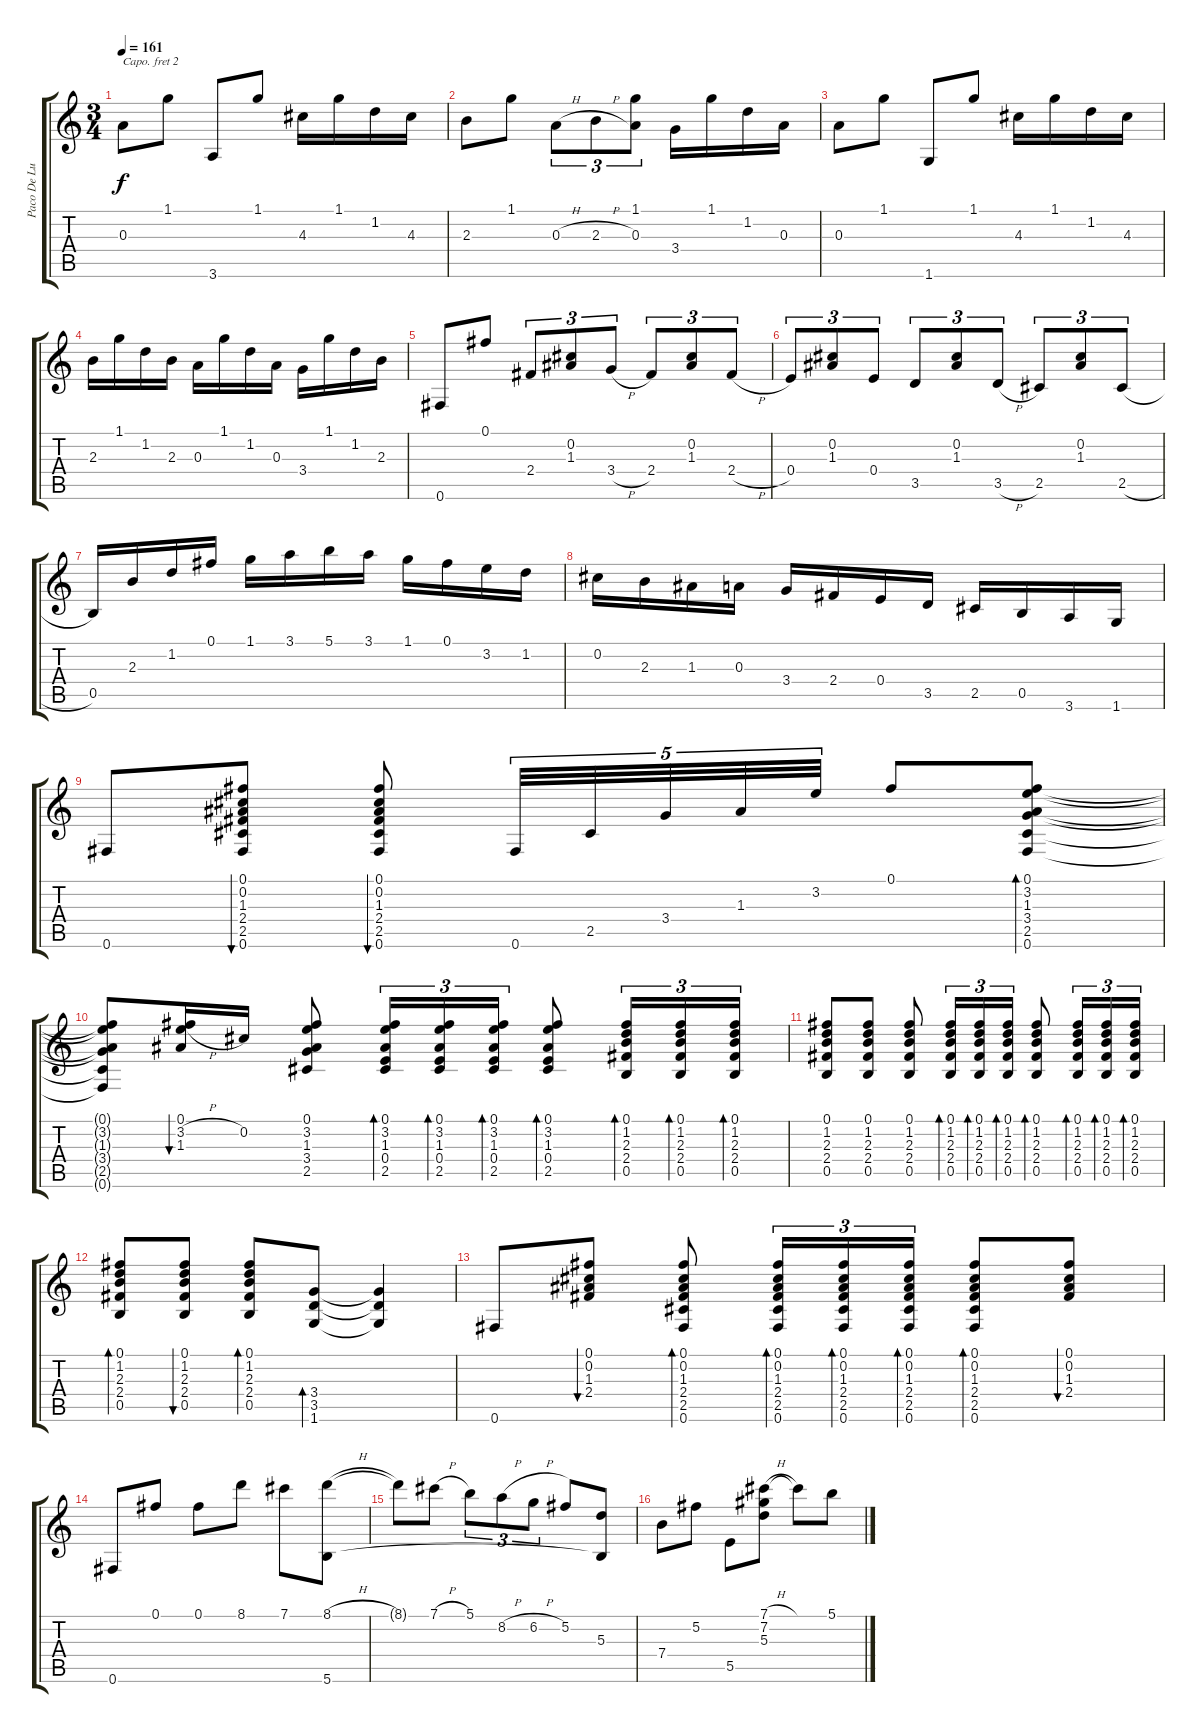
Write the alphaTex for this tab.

\track ("Paco De Lucia" "Paco De Lu") {solo instrument acousticguitarnylon}
\staff {score tabs}
\capo 2
\tuning (E4 B3 G3 D3 A2 E2) {hide}
\ts (3 4)
\tempo 161
\clef g2
\ks c
0.3.8{dy f} 1.1.8 3.6.8 1.1.8 4.3.16 1.1.16 1.2.16 4.3.16 |
2.3.8 1.1.8 0.3{h}.8{tu (3 2)} 2.3{h}.8{tu (3 2)} (1.1 0.3).8{tu (3 2)} 3.4.16 1.1.16 1.2.16 0.3.16 |
0.3.8 1.1.8 1.6.8 1.1.8 4.3.16 1.1.16 1.2.16 4.3.16 |
2.3.16 1.1.16 1.2.16 2.3.16 0.3.16 1.1.16 1.2.16 0.3.16 3.4.16 1.1.16 1.2.16 2.3.16 |
0.6.8 0.1.8 2.4.8{tu (3 2)} (0.2 1.3).8{tu (3 2)} 3.4{h}.8{tu (3 2)} 2.4.8{tu (3 2)} (0.2 1.3).8{tu (3 2)} 2.4{h}.8{tu (3 2)} |
0.4.8{tu (3 2)} (0.2 1.3).8{tu (3 2)} 0.4.8{tu (3 2)} 3.5.8{tu (3 2)} (0.2 1.3).8{tu (3 2)} 3.5{h}.8{tu (3 2)} 2.5.8{tu (3 2)} (0.2 1.3).8{tu (3 2)} 2.5{h}.8{tu (3 2)} |
0.5.16 2.3.16 1.2.16 0.1.16 1.1.16 3.1.16 5.1.16 3.1.16 1.1.16 0.1.16 3.2.16 1.2.16 |
0.2.16 2.3.16 1.3.16 0.3.16 3.4.16 2.4.16 0.4.16 3.5.16 2.5.16 0.5.16 3.6.16 1.6.16 |
0.6.8 (0.1 0.2 1.3 2.4 2.5 0.6).8{bu 60} (0.1 0.2 1.3 2.4 2.5 0.6).8{bu 60} 0.6.32{tu (5 4)} 2.5.32{tu (5 4)} 3.4.32{tu (5 4)} 1.3.32{tu (5 4)} 3.2.32{tu (5 4)} 0.1.8 (0.1 3.2 1.3 3.4 2.5 0.6).8{bd 60} |
(0.1{t} 3.2{t} 1.3{t} 3.4{t} 2.5{t} 0.6{t}).8 (0.1 3.2{h} 1.3).16{bu 60} 0.2.16 (0.1 3.2 1.3 3.4 2.5).8 (0.1 3.2 1.3 0.4 2.5).16{tu (3 2) bd 60} (0.1 3.2 1.3 0.4 2.5).16{tu (3 2) bd 60} (0.1 3.2 1.3 0.4 2.5).16{tu (3 2) bd 60} (0.1 3.2 1.3 0.4 2.5).8{bd 60} (0.1 1.2 2.3 2.4 0.5).16{tu (3 2) bd 60} (0.1 1.2 2.3 2.4 0.5).16{tu (3 2) bd 60} (0.1 1.2 2.3 2.4 0.5).16{tu (3 2) bd 60} |
(0.1 1.2 2.3 2.4 0.5).8 (0.1 1.2 2.3 2.4 0.5).8 (0.1 1.2 2.3 2.4 0.5).8 (0.1 1.2 2.3 2.4 0.5).16{tu (3 2) bd 60} (0.1 1.2 2.3 2.4 0.5).16{tu (3 2) bd 60} (0.1 1.2 2.3 2.4 0.5).16{tu (3 2) bd 60} (0.1 1.2 2.3 2.4 0.5).8{bd 60} (0.1 1.2 2.3 2.4 0.5).16{tu (3 2) bd 60} (0.1 1.2 2.3 2.4 0.5).16{tu (3 2) bd 60} (0.1 1.2 2.3 2.4 0.5).16{tu (3 2) bd 60} |
(0.1 1.2 2.3 2.4 0.5).8{bd 60} (0.1 1.2 2.3 2.4 0.5).8{bu 60} (0.1 1.2 2.3 2.4 0.5).8{bd 60} (3.4 3.5 1.6).8{bd 60} (3.4{t} 3.5{t} 1.6{t}).4 |
0.6.8 (0.1 0.2 1.3 2.4).8{bu 60} (0.1 0.2 1.3 2.4 2.5 0.6).8{bd 60} (0.1 0.2 1.3 2.4 2.5 0.6).16{tu (3 2) bd 60} (0.1 0.2 1.3 2.4 2.5 0.6).16{tu (3 2) bd 60} (0.1 0.2 1.3 2.4 2.5 0.6).16{tu (3 2) bd 60} (0.1 0.2 1.3 2.4 2.5 0.6).8{bd 60} (0.1 0.2 1.3 2.4).8{bu 60} |
0.6.8 0.1.8 0.1.8 8.1.8 7.1.8 (8.1{h} 5.6).8 |
8.1{t}.8 7.1{h}.8 5.1.8{tu (3 2)} 8.2{h}.8{tu (3 2)} 6.2{h}.8{tu (3 2)} 5.2.8 (5.3 5.6{t}).8 |
7.4.8 5.2.8 5.5.8 (7.1{h} 7.2 5.3).8 7.1{t}.8 5.1.8
